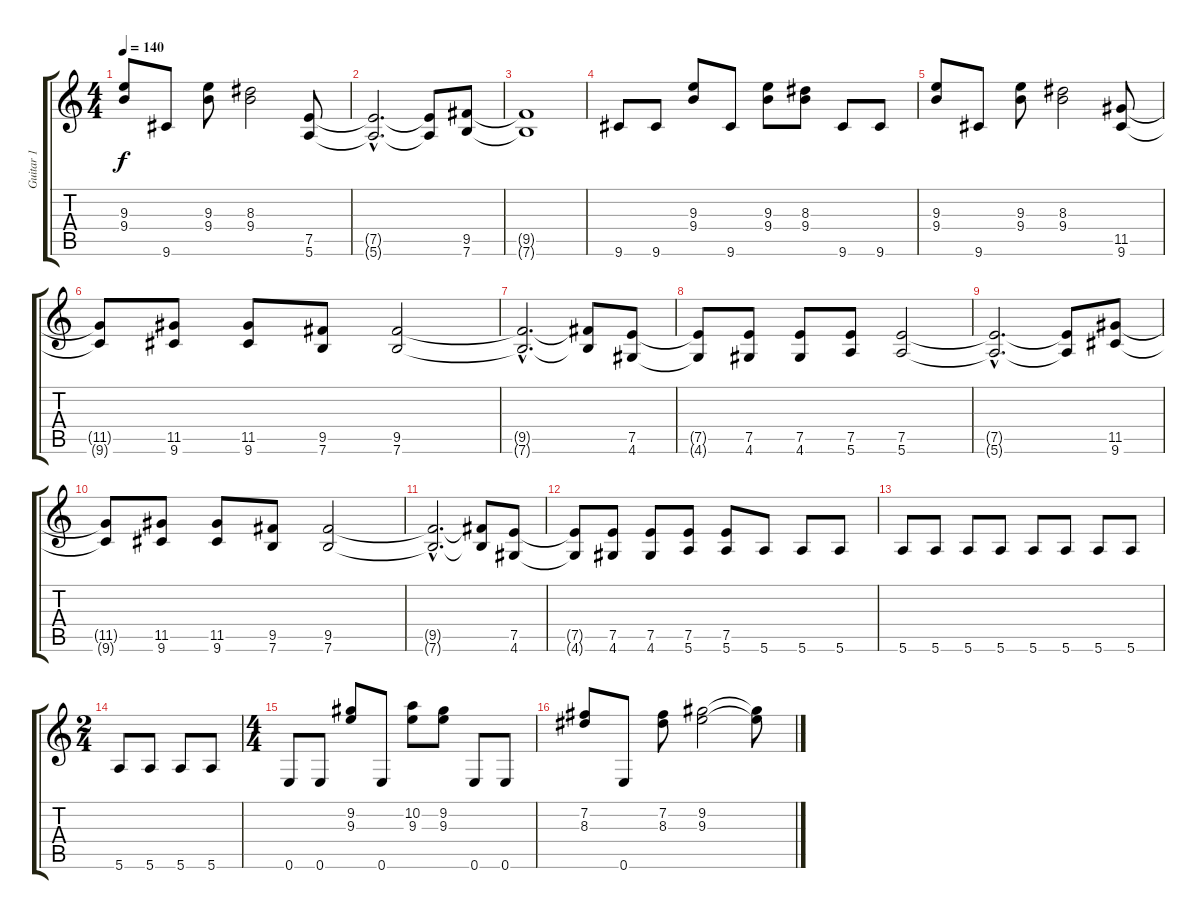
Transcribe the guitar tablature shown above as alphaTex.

\track ("Guitar 1" "Guitar 1") {instrument distortionguitar}
\staff {score tabs}
\tuning (E4 B3 G3 D3 A2 E2) {hide}
\ts (4 4)
\tempo 140
\clef g2
\ks c
(9.3 9.4).8{dy f} 9.6.8 (9.3 9.4).8 (8.3 9.4).2 (7.5 5.6).8 |
(7.5{hac t} 5.6{hac t}).2{d} (7.5{t} 5.6{t}).8 (9.5 7.6).8 |
(9.5{t} 7.6{t}).1 |
9.6.8 9.6.8 (9.3 9.4).8 9.6.8 (9.3 9.4).8 (8.3 9.4).8 9.6.8 9.6.8 |
(9.3 9.4).8 9.6.8 (9.3 9.4).8 (8.3 9.4).2 (11.5 9.6).8 |
(11.5{t} 9.6{t}).8 (11.5 9.6).8 (11.5 9.6).8 (9.5 7.6).8 (9.5 7.6).2 |
(9.5{hac t} 7.6{hac t}).2{d} (9.5{t} 7.6{t}).8 (7.5 4.6).8 |
(7.5{t} 4.6{t}).8 (7.5 4.6).8 (7.5 4.6).8 (7.5 5.6).8 (7.5 5.6).2 |
(7.5{hac t} 5.6{hac t}).2{d} (7.5{t} 5.6{t}).8 (11.5 9.6).8 |
(11.5{t} 9.6{t}).8 (11.5 9.6).8 (11.5 9.6).8 (9.5 7.6).8 (9.5 7.6).2 |
(9.5{hac t} 7.6{hac t}).2{d} (9.5{t} 7.6{t}).8 (7.5 4.6).8 |
(7.5{t} 4.6{t}).8 (7.5 4.6).8 (7.5 4.6).8 (7.5 5.6).8 (7.5 5.6).8 5.6.8 5.6.8 5.6.8 |
5.6.8 5.6.8 5.6.8 5.6.8 5.6.8 5.6.8 5.6.8 5.6.8 |
\ts (2 4)
5.6.8 5.6.8 5.6.8 5.6.8 |
\ts (4 4)
0.6.8 0.6.8 (9.2 9.3).8 0.6.8 (10.2 9.3).8 (9.2 9.3).8 0.6.8 0.6.8 |
(7.2 8.3).8 0.6.8 (7.2 8.3).8 (9.2 9.3).2 (9.2{t} 9.3{t}).8
